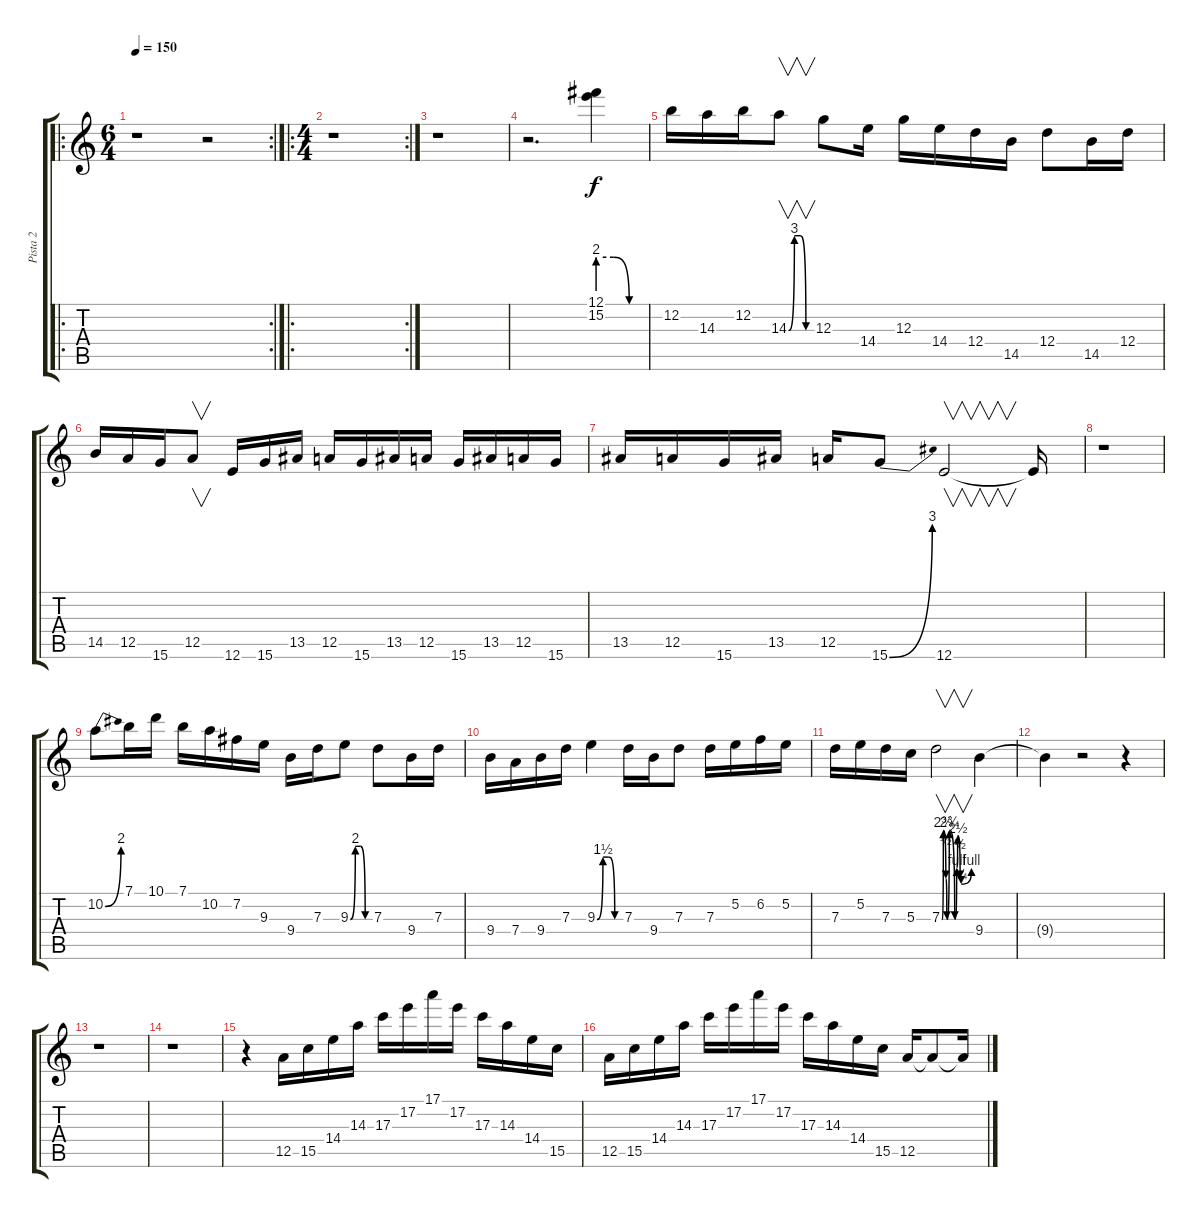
\track ("Pista 2" "Pista 2") {instrument distortionguitar}
\staff {score tabs}
\tuning (E4 B3 G3 D3 A2 E2) {hide}
\ro
\rc 2
\ts (6 4)
\tempo 150
\clef g2
\ks c
r.1{dy f} r.2 |
\ro
\rc 2
\ts (4 4)
r.1 |
r.1 |
r.2{d} (12.1 15.2{be (custom 0 8 20 8 40 0 60 0)}).4 |
12.2.16 14.3.16 12.2.16 14.3{be (custom 0 0 15 12 30 12 45 0 60 0)}.8{v} 12.3.8 14.4.16 12.3.16 14.4.16 12.4.16 14.5.16 12.4.8 14.5.16 12.4.16 |
14.5.16 12.5.16 15.6.16 12.5.8{v} 12.6.16 15.6.16 13.5.16 12.5.16 15.6.16 13.5.16 12.5.16 15.6.16 13.5.16 12.5.16 15.6.16 |
13.5.16 12.5.16 15.6.16 13.5.16 12.5.16 15.6{be (bend 0 0 60 12)}.8 12.6.2{v} 12.6{t}.16 |
r.1 |
10.2{be (bend 0 0 60 8)}.8 7.1.16 10.1.16 7.1.16 10.2.16 7.2.16 9.3.16 9.4.16 7.3.16 9.3{be (custom 0 0 15 8 30 8 45 0 60 0)}.8 7.3.8 9.4.16 7.3.16 |
9.4.16 7.4.16 9.4.16 7.3.16 9.3{be (custom 0 0 15 6 30 6 45 0 60 0)}.4 7.3.16 9.4.16 7.3.8 7.3.16 5.2.16 6.2.16 5.2.16 |
7.3.16 5.2.16 7.3.16 5.3.16 7.3{be (custom 0 0 3 11 8 2 10 0 15 11 26 0 30 4 32 10 37 2 39 1 60 4)}.2{v} 9.4.4 |
9.4{t}.4 r.2 r.4 |
r.1 |
r.1 |
r.4 12.5.16 15.5.16 14.4.16 14.3.16 17.3.16 17.2.16 17.1.16 17.2.16 17.3.16 14.3.16 14.4.16 15.5.16 |
12.5.16 15.5.16 14.4.16 14.3.16 17.3.16 17.2.16 17.1.16 17.2.16 17.3.16 14.3.16 14.4.16 15.5.16 12.5.16 12.5{t}.8 12.5{t}.16
